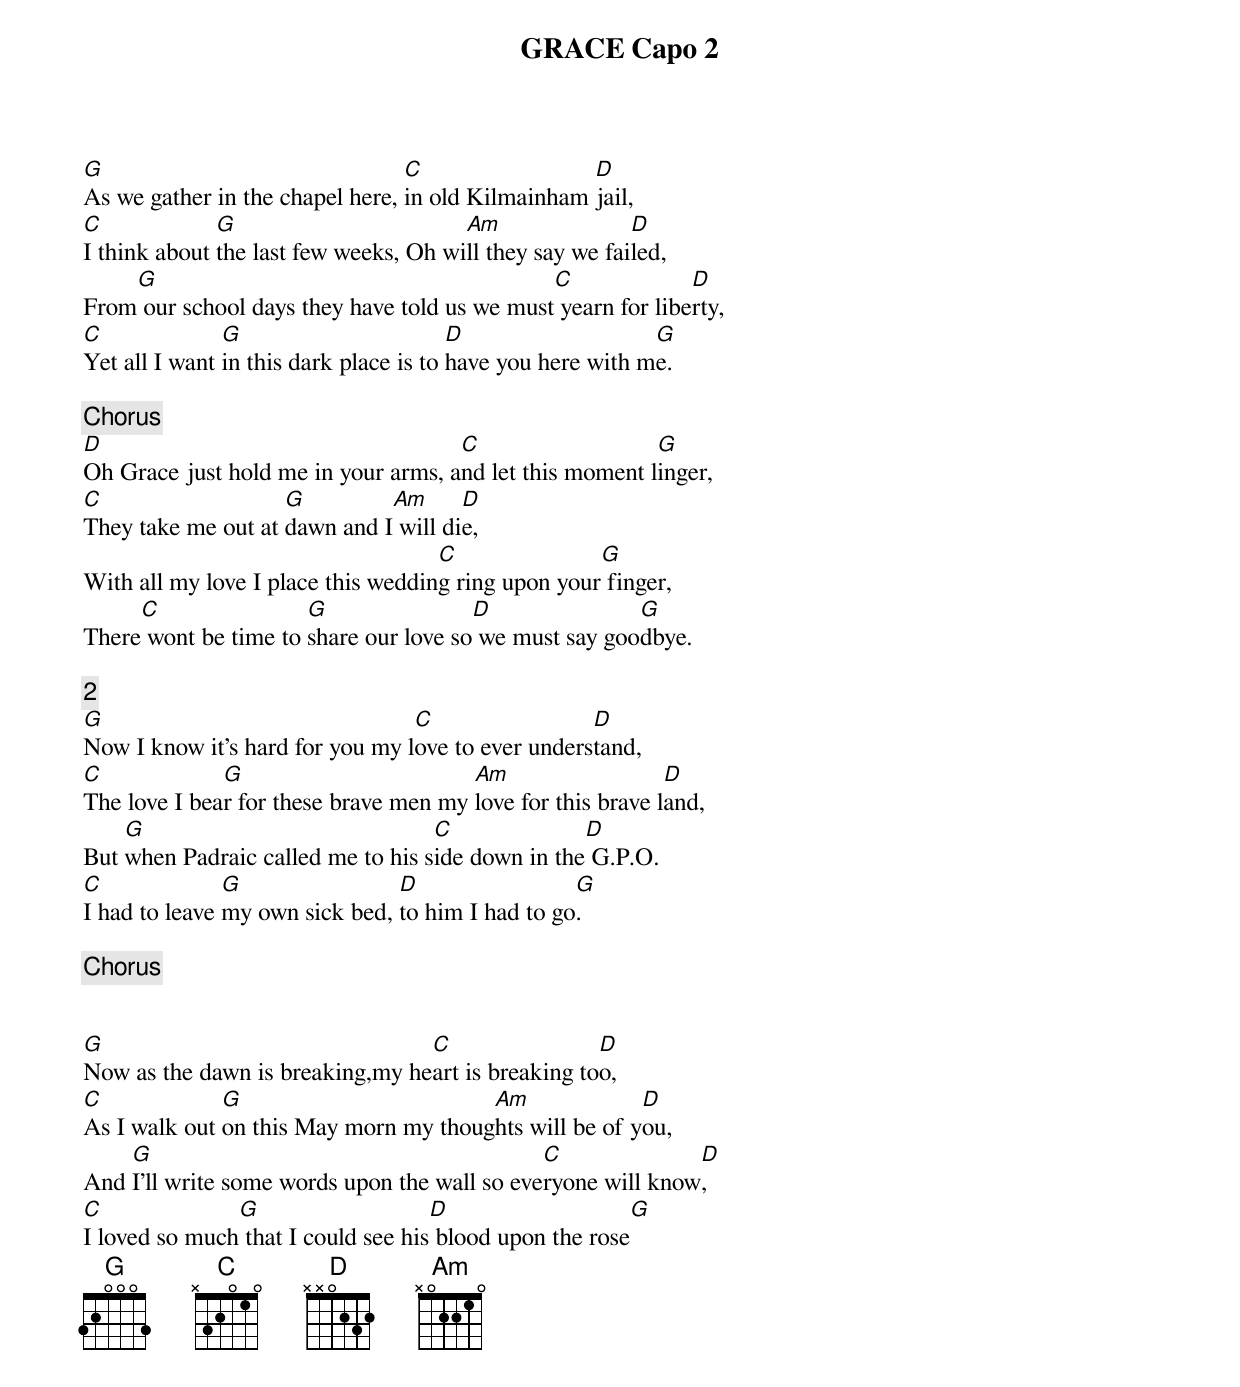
GRACE Capo 2

G                                C                 D
As we gather in the chapel here, in old Kilmainham jail,
C             G                        Am                D
I think about the last few weeks, Oh will they say we failed,
    G                                         C              D
From our school days they have told us we must yearn for liberty,
C              G                        D                   G
Yet all I want in this dark place is to have you here with me.

[Chorus]
D                                    C                   G
Oh Grace just hold me in your arms, and let this moment linger,
C                   G         Am      D
They take me out at dawn and I will die,
                                    C               G
With all my love I place this wedding ring upon your finger,
     C                G                D               G
There wont be time to share our love so we must say goodbye.

[2]
G                                C                 D
Now I know it's hard for you my love to ever understand,
C             G                        Am                   D
The love I bear for these brave men my love for this brave land,
    G                              C              D
But when Padraic called me to his side down in the G.P.O.
C              G                D                 G
I had to leave my own sick bed, to him I had to go.

[Chorus]


G                                C                 D
Now as the dawn is breaking,my heart is breaking too,
C             G                        Am              D
As I walk out on this May morn my thoughts will be of you,
    G                                         C              D
And I'll write some words upon the wall so everyone will know,
C              G                    D                   G
I loved so much that I could see his blood upon the rose
